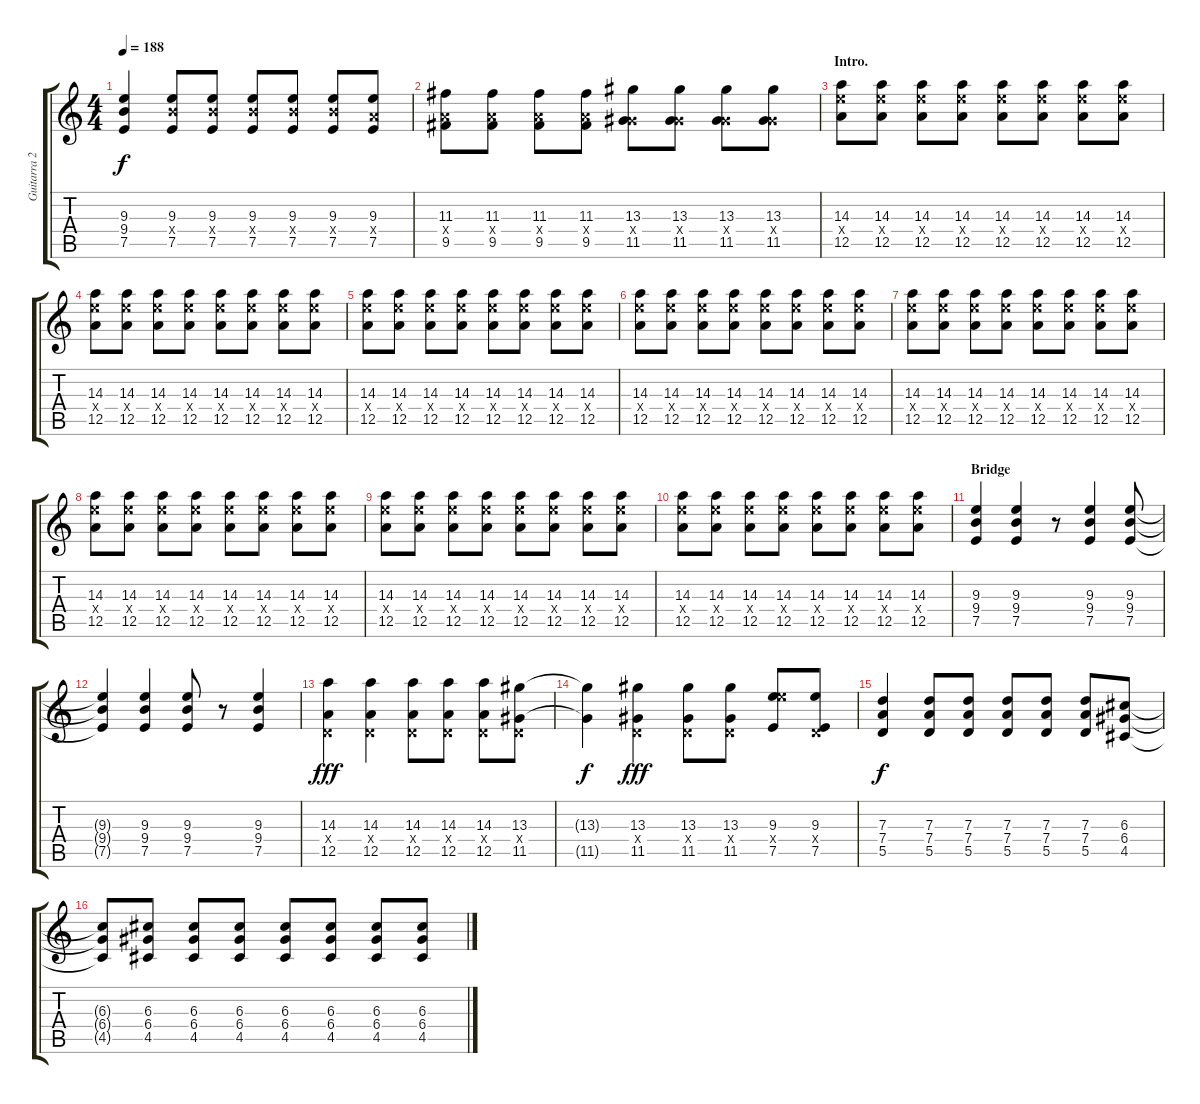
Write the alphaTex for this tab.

\track ("Guitarra 2 - Erik" "Guitarra 2") {instrument distortionguitar}
\staff {score tabs}
\tuning (E4 B3 G3 D3 A2 E2) {hide}
\ts (4 4)
\tempo 188
\clef g2
\ks c
(9.3 9.4 7.5).4{dy f} (9.3 9.4{x} 7.5).8 (9.3 9.4{x} 7.5).8 (9.3 9.4{x} 7.5).8 (9.3 9.4{x} 7.5).8 (9.3 9.4{x} 7.5).8 (9.3 7.4{x} 7.5).8 |
(11.3 7.4{x} 9.5).8 (11.3 7.4{x} 9.5).8 (11.3 7.4{x} 9.5).8 (11.3 7.4{x} 9.5).8 (13.3 6.4{x} 11.5).8 (13.3 6.4{x} 11.5).8 (13.3 6.4{x} 11.5).8 (13.3 6.4{x} 11.5).8 |
\section ("" "Intro.")
(14.3 14.4{x} 12.5).8 (14.3 14.4{x} 12.5).8 (14.3 14.4{x} 12.5).8 (14.3 14.4{x} 12.5).8 (14.3 14.4{x} 12.5).8 (14.3 14.4{x} 12.5).8 (14.3 14.4{x} 12.5).8 (14.3 14.4{x} 12.5).8 |
(14.3 14.4{x} 12.5).8 (14.3 14.4{x} 12.5).8 (14.3 14.4{x} 12.5).8 (14.3 14.4{x} 12.5).8 (14.3 14.4{x} 12.5).8 (14.3 14.4{x} 12.5).8 (14.3 14.4{x} 12.5).8 (14.3 14.4{x} 12.5).8 |
(14.3 14.4{x} 12.5).8 (14.3 14.4{x} 12.5).8 (14.3 14.4{x} 12.5).8 (14.3 14.4{x} 12.5).8 (14.3 14.4{x} 12.5).8 (14.3 14.4{x} 12.5).8 (14.3 14.4{x} 12.5).8 (14.3 14.4{x} 12.5).8 |
(14.3 14.4{x} 12.5).8 (14.3 14.4{x} 12.5).8 (14.3 14.4{x} 12.5).8 (14.3 14.4{x} 12.5).8 (14.3 14.4{x} 12.5).8 (14.3 14.4{x} 12.5).8 (14.3 14.4{x} 12.5).8 (14.3 14.4{x} 12.5).8 |
(14.3 14.4{x} 12.5).8 (14.3 14.4{x} 12.5).8 (14.3 14.4{x} 12.5).8 (14.3 14.4{x} 12.5).8 (14.3 14.4{x} 12.5).8 (14.3 14.4{x} 12.5).8 (14.3 14.4{x} 12.5).8 (14.3 14.4{x} 12.5).8 |
(14.3 14.4{x} 12.5).8 (14.3 14.4{x} 12.5).8 (14.3 14.4{x} 12.5).8 (14.3 14.4{x} 12.5).8 (14.3 14.4{x} 12.5).8 (14.3 14.4{x} 12.5).8 (14.3 14.4{x} 12.5).8 (14.3 14.4{x} 12.5).8 |
(14.3 14.4{x} 12.5).8 (14.3 14.4{x} 12.5).8 (14.3 14.4{x} 12.5).8 (14.3 14.4{x} 12.5).8 (14.3 14.4{x} 12.5).8 (14.3 14.4{x} 12.5).8 (14.3 14.4{x} 12.5).8 (14.3 14.4{x} 12.5).8 |
(14.3 14.4{x} 12.5).8 (14.3 14.4{x} 12.5).8 (14.3 14.4{x} 12.5).8 (14.3 14.4{x} 12.5).8 (14.3 14.4{x} 12.5).8 (14.3 14.4{x} 12.5).8 (14.3 14.4{x} 12.5).8 (14.3 14.4{x} 12.5).8 |
\section ("" "Bridge")
(9.3 9.4 7.5).4 (9.3 9.4 7.5).4 r.8 (9.3 9.4 7.5).4 (9.3 9.4 7.5).8 |
(9.3{t} 9.4{t} 7.5{t}).4 (9.3 9.4 7.5).4 (9.3 9.4 7.5).8 r.8 (9.3 9.4 7.5).4 |
(14.3 0.4{x} 12.5).4{dy fff} (14.3 0.4{x} 12.5).4 (14.3 0.4{x} 12.5).8 (14.3 0.4{x} 12.5).8 (14.3 0.4{x} 12.5).8 (13.3 0.4{x} 11.5).8 |
(13.3{t} 11.5{t}).4{dy f} (13.3 0.4{x} 11.5).4{dy fff} (13.3 0.4{x} 11.5).8 (13.3 0.4{x} 11.5).8 (9.3 14.4{x} 7.5).8 (9.3 0.4{x} 7.5).8 |
(7.3 7.4 5.5).4{dy f} (7.3 7.4 5.5).8 (7.3 7.4 5.5).8 (7.3 7.4 5.5).8 (7.3 7.4 5.5).8 (7.3 7.4 5.5).8 (6.3 6.4 4.5).8 |
(6.3{t} 6.4{t} 4.5{t}).8 (6.3 6.4 4.5).8 (6.3 6.4 4.5).8 (6.3 6.4 4.5).8 (6.3 6.4 4.5).8 (6.3 6.4 4.5).8 (6.3 6.4 4.5).8 (6.3 6.4 4.5).8
